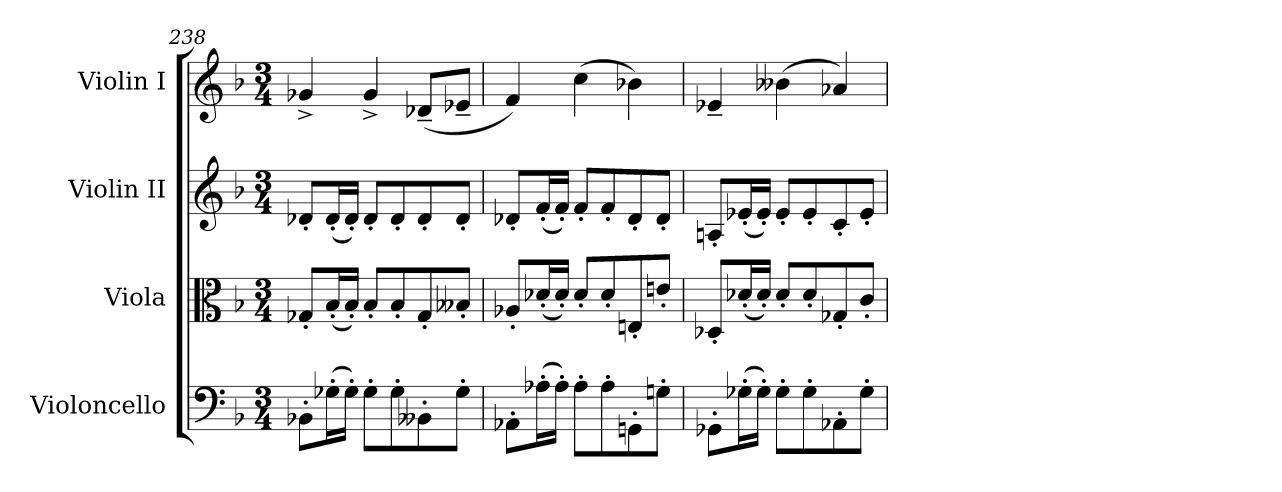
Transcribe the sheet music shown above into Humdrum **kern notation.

**kern	**kern	**kern	**kern
*part4	*part3	*part2	*part1
*staff4	*staff3	*staff2	*staff1
*I"Violoncello	*I"Viola	*I"Violin II	*I"Violin I
*I'Vc	*I'Vla	*I'Vln	*I'Vln
*clefF4	*clefC3	*clefG2	*clefG2
*k[b-]	*k[b-]	*k[b-]	*k[b-]
*M3/4	*M3/4	*M3/4	*M3/4
=238	=238	=238	=238
8BB-X'\L	8G-X'/L	8d-X'/L	4g-X^/
(16G-X'\L	(16B-'/L	(16d-'/L	.
16G-'\JJ)	16B-'/JJ)	16d-'/JJ)	.
8G-'\L	8B-'/L	8d-'/L	4g-^/
8G-'\	8B-'/	8d-'/	.
8BB--X'\	8G-'/	8d-'/	(8d-X~/L
8G-'\J	8B--X'/J	8d-'/J	8e-X~/J
=239	=239	=239	=239
8AA-X'\L	8A-X'/L	8d-X'/L	4f/)
(16A-X'\L	(16d-X'/L	(16f'/L	.
16A-'\JJ)	16d-'/JJ)	16f'/JJ)	.
8A-'\L	8d-'/L	8f'/L	(4cc\
8A-'\	8d-'/	8f'/	.
8GGn'\	8En'/	8d-'/	4b-X\)
8Gn'\J	8en'/J	8d-'/J	.
!!LO:LB:g=z
=240	=240	=240	=240
8GG-X'\L	8D-X'/L	8An'/L	4e-X~/
(16G-X'\L	(16d-X'/L	(16e-X'/L	.
16G-'\JJ)	16d-'/JJ)	16e-'/JJ)	.
8G-'\L	8d-'/L	8e-'/L	(4b--X\
8G-'\	8d-'/	8e-'/	.
8AA-X'\	8G-X'/	8c'/	4a-X/)
8G-'\J	8c'/J	8e-'/J	.
=	=	=	=
*-	*-	*-	*-
